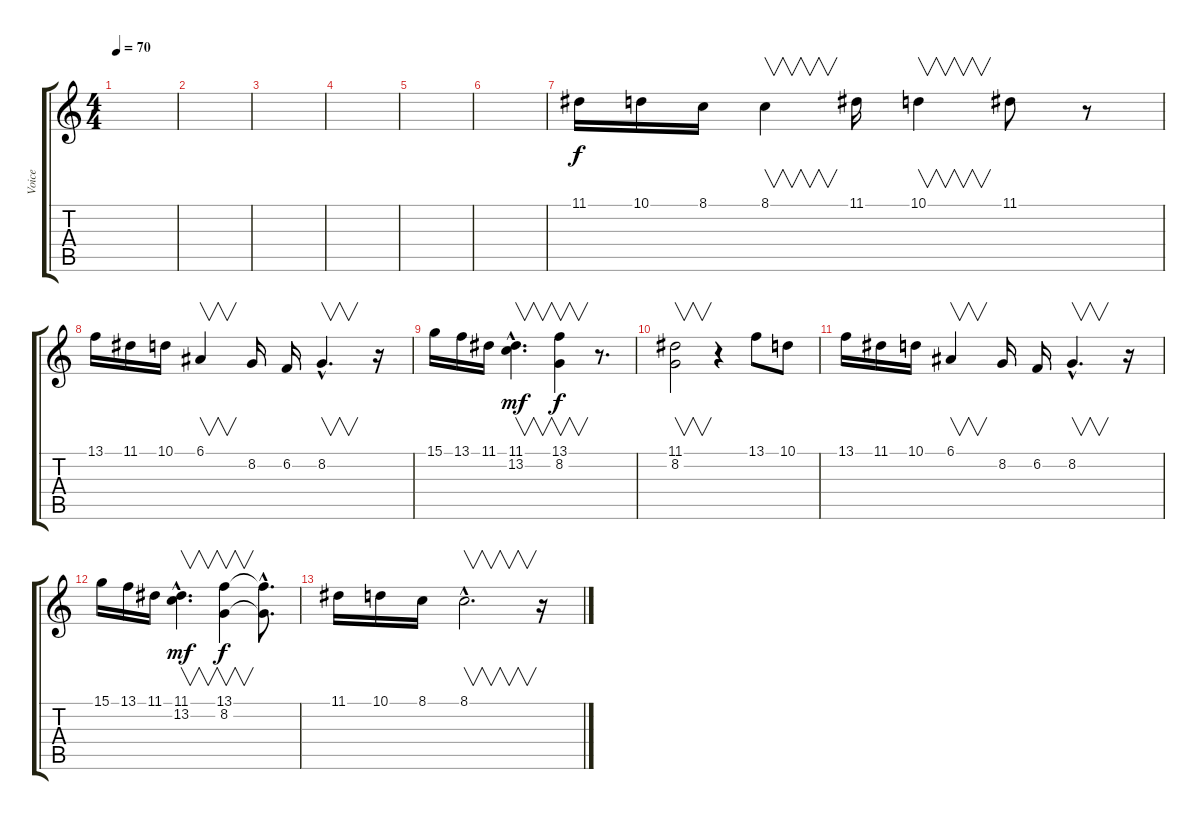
\track ("Voice" "Voice") {instrument synthvoice}
\staff {score tabs}
\tuning (E4 B3 G3 D3 A2 E2) {hide}
\ts (4 4)
\tempo 70
\clef g2
\ks c
|
|
|
|
|
|
11.1.16 10.1.16 8.1.16 8.1.4{v} 11.1.16 10.1.4{v} 11.1.8 r.8 |
13.1.16 11.1.16 10.1.16 6.1.4{v} 8.2.16 6.2.16 8.2{hac}.4{v d} r.16 |
15.1.16 13.1.16 11.1.16 (11.1{hac} 13.2{hac}).4{v d dy mf} (13.1 8.2).4{v dy f} r.8{d} |
(11.1 8.2).2{v} r.4 13.1.8 10.1.8 |
13.1.16 11.1.16 10.1.16 6.1.4{v} 8.2.16 6.2.16 8.2{hac}.4{v d} r.16 |
15.1.16 13.1.16 11.1.16 (11.1{hac} 13.2{hac}).4{v d dy mf} (13.1 8.2).4{v dy f} (13.1{hac t} 8.2{hac t}).8{d} |
11.1.16 10.1.16 8.1.16 8.1{hac}.2{v d} r.16
